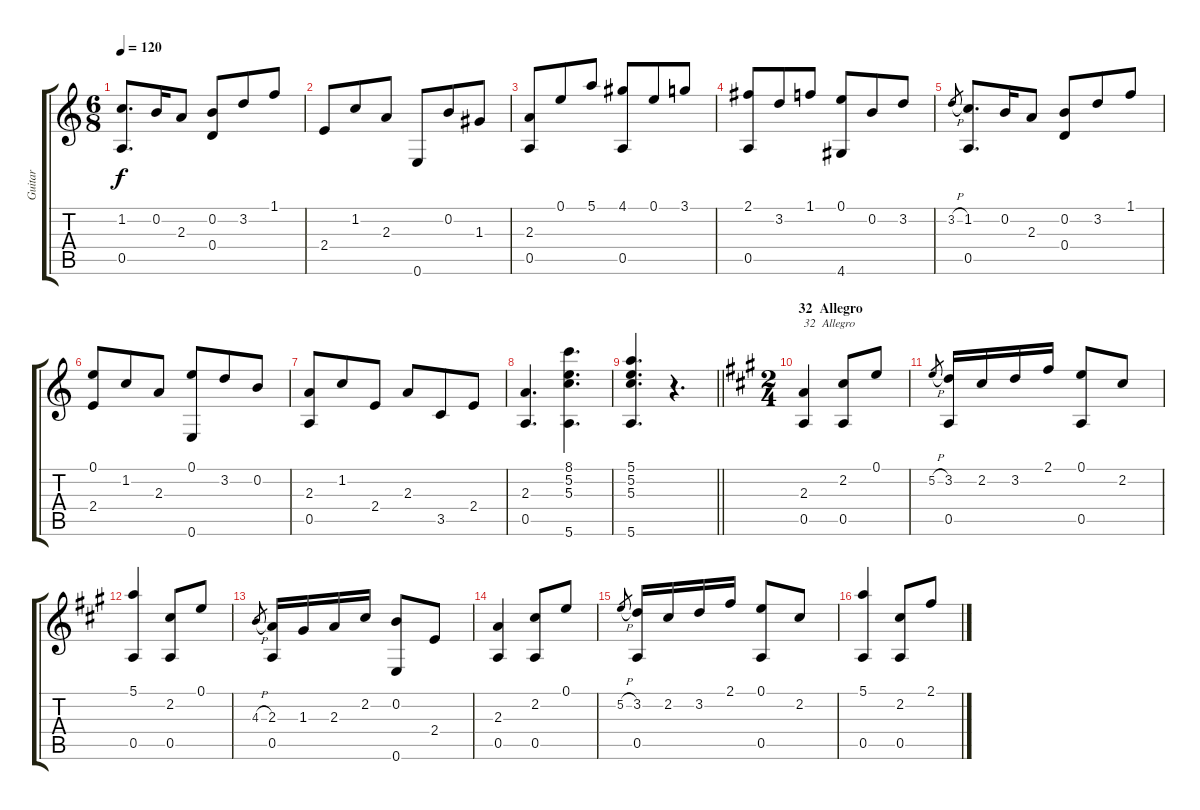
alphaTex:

\track ("Guitar" "Guitar") {instrument acousticguitarnylon}
\staff {score tabs}
\tuning (E4 B3 G3 D3 A2 E2) {hide}
\ts (6 8)
\tempo 120
\clef g2
\ks c
(1.2 0.5).8{d dy f} 0.2.16 2.3.8 (0.2 0.4).8 3.2.8 1.1.8 |
2.4.8 1.2.8 2.3.8 0.6.8 0.2.8 1.3.8 |
(2.3 0.5).8 0.1.8 5.1.8 (4.1 0.5).8 0.1.8 3.1.8 |
(2.1 0.5).8 3.2.8 1.1.8 (0.1 4.6).8 0.2.8 3.2.8 |
3.2{h}.8{gr} (1.2 0.5).8{d} 0.2.16 2.3.8 (0.2 0.4).8 3.2.8 1.1.8 |
(0.1 2.4).8 1.2.8 2.3.8 (0.1 0.6).8 3.2.8 0.2.8 |
(2.3 0.5).8 1.2.8 2.4.8 2.3.8 3.5.8 2.4.8 |
(2.3 0.5).4{d} (8.1 5.2 5.3 5.6).4{d} |
\barLineRight lightlight
(5.1 5.2 5.3 5.6).4{d} r.4{d} |
\ts (2 4)
\section ("" "32  Allegro")
\ks a
(2.3 0.5).4{txt "32  Allegro"} (2.2 0.5).8 0.1.8 |
5.2{h}.8{gr} (3.2 0.5).16 2.2.16 3.2.16 2.1.16 (0.1 0.5).8 2.2.8 |
(5.1 0.5).4 (2.2 0.5).8 0.1.8 |
4.3{h}.8{gr} (2.3 0.5).16 1.3.16 2.3.16 2.2.16 (0.2 0.6).8 2.4.8 |
(2.3 0.5).4 (2.2 0.5).8 0.1.8 |
5.2{h}.8{gr} (3.2 0.5).16 2.2.16 3.2.16 2.1.16 (0.1 0.5).8 2.2.8 |
(5.1 0.5).4 (2.2 0.5).8 2.1.8
